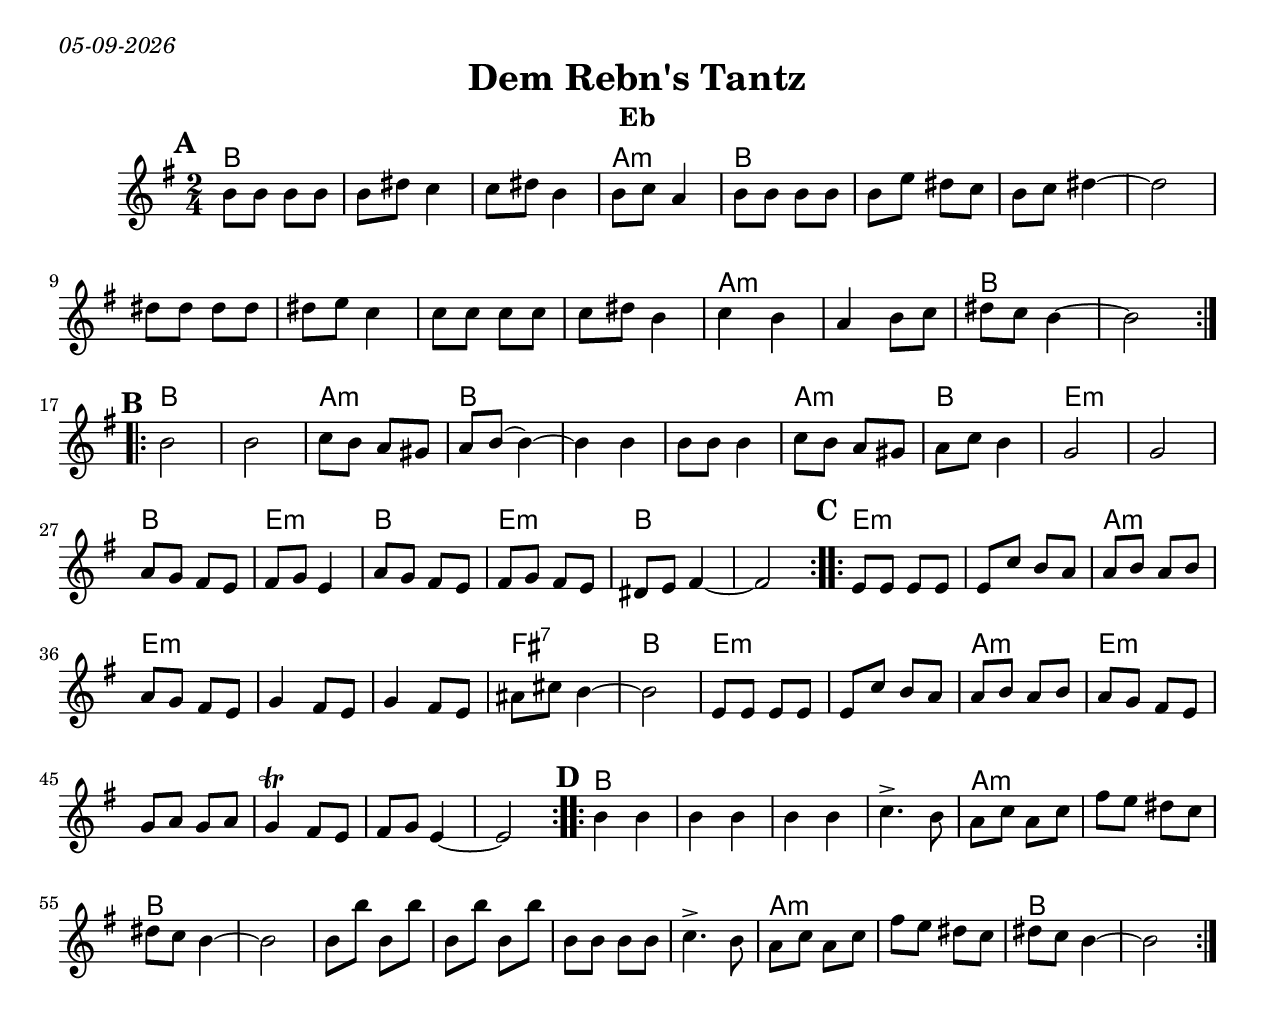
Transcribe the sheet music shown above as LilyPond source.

\version "2.20.0"
\include "english.ly"
\pointAndClickOff
\paper{
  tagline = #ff
  print-all-headers = ##t
  #(set-paper-size "letter")
}
date = #(strftime "%d-%m-%Y" (localtime (current-time)))

\markup{ \italic{ \date }  }

%\markup{ Got something to say? }

global = {
  \clef treble
  \key g \minor
  \time 2/4
  \set Score.markFormatter = #format-mark-box-alphabet
}

%#################################### Melody ########################
melody = \relative c' {
  \global
  %\partial 4 g4    %lead in notes

  \repeat volta 2{
    \mark \default
   d8 d d d
   d fs ef4
   ef8 fs d4 d8 ef c4
   d8 d d d d g fs ef
   d8ef fs4 ~ fs2
   fs8 fs fs fs fs g ef4
   ef8 ef ef ef ef fs d4
   ef4 d c4 d8 ef
   fs8 ef d4~ d2
  }

 \break
  \repeat volta 2{
    \mark \default
    d2 d
    ef8 d c b c d(d4)~
    d4 d d8 d d4
    ef8 d c b c ef d4

    bf2 bf
    c8 bf a g a bf g4  %triplet
    c8 bf a g a bf a g
    fs8 g a4~a2|
  }
  %\break
\repeat volta 2{
    \mark \default
    g8 g g g g ef' d c
    c d c d c bf a g
    bf4 a8 g bf4 a8 g
    cs8 e d4~d2

    g,8 g g g g ef' d c
    c d c d c bf a g
    bf8 c bf c bf4\trill a8 g
    a8 bf g4~g2
  }

  \repeat volta 2{
    \mark \default
    d'4 d d d
    d4 d ef4.-> d8
    c8 ef c ef a g fs ef
    fs8 ef d4~d2

    d8 d' d, d' d, d' d, d'
    d,8 d d d ef4.-> d8
     c8 ef c ef a g fs ef
    fs8 ef d4~d2
  }
}
%################################# Lyrics #####################
%\addlyrics{ \set stanza = #"1. " }
%################################# Chords #######################
harmonies = \chordmode {
    d4*6 c2:m
    d2*8
    c2*2:m
    d2*2
    %b

    d2*2
    c2:m d2*3
    c2:m d2
    g2*2:m
    d2 g2:m
    d2 g2:m
    d2*2
    %c
    g2*2:m
    c2:m g2*3:m
    a2:7 d2
    g2*2:m
    c2:m g2*5:m
    %d
    d2*4
    c2*2:m
    d2*6
    c2*2:m
    d2


}

\score {\transpose c a
  % transpose score below
  %\transpose c d
  <<
    \new ChordNames {
      \set chordChanges = ##f
      \harmonies
    }
    \new Staff   \melody
  >>
  \header{
    title= "Dem Rebn's Tantz"
    subtitle=""
    composer= ""

    instrument ="Eb"
    arranger= ""
  }
  \layout{indent = 1.0\cm}
  \midi {
    \tempo 4 = 120

    % \midi { }
  }
}
%{
% more verses:
\markup{}
\markup {
  \font-size #2
  \fill-line {
    \hspace #0.1 % distance from left margin
    \column {
      \line { "1."
\column {
 ""
}
      }
      \hspace #0.2 % vertical distance between verses
      \line { "2."
\column {
""
}
      }
    }
    \hspace #0.1  % horiz. distance between columns
    \column {
      \line { "3."
\column {
 ""
}
      }
      \hspace #0.2 % distance between verses
      \line { "4."
\column {
""
}
      }
    }
    \hspace #0.1 % distance to right margin
  }
}

%}